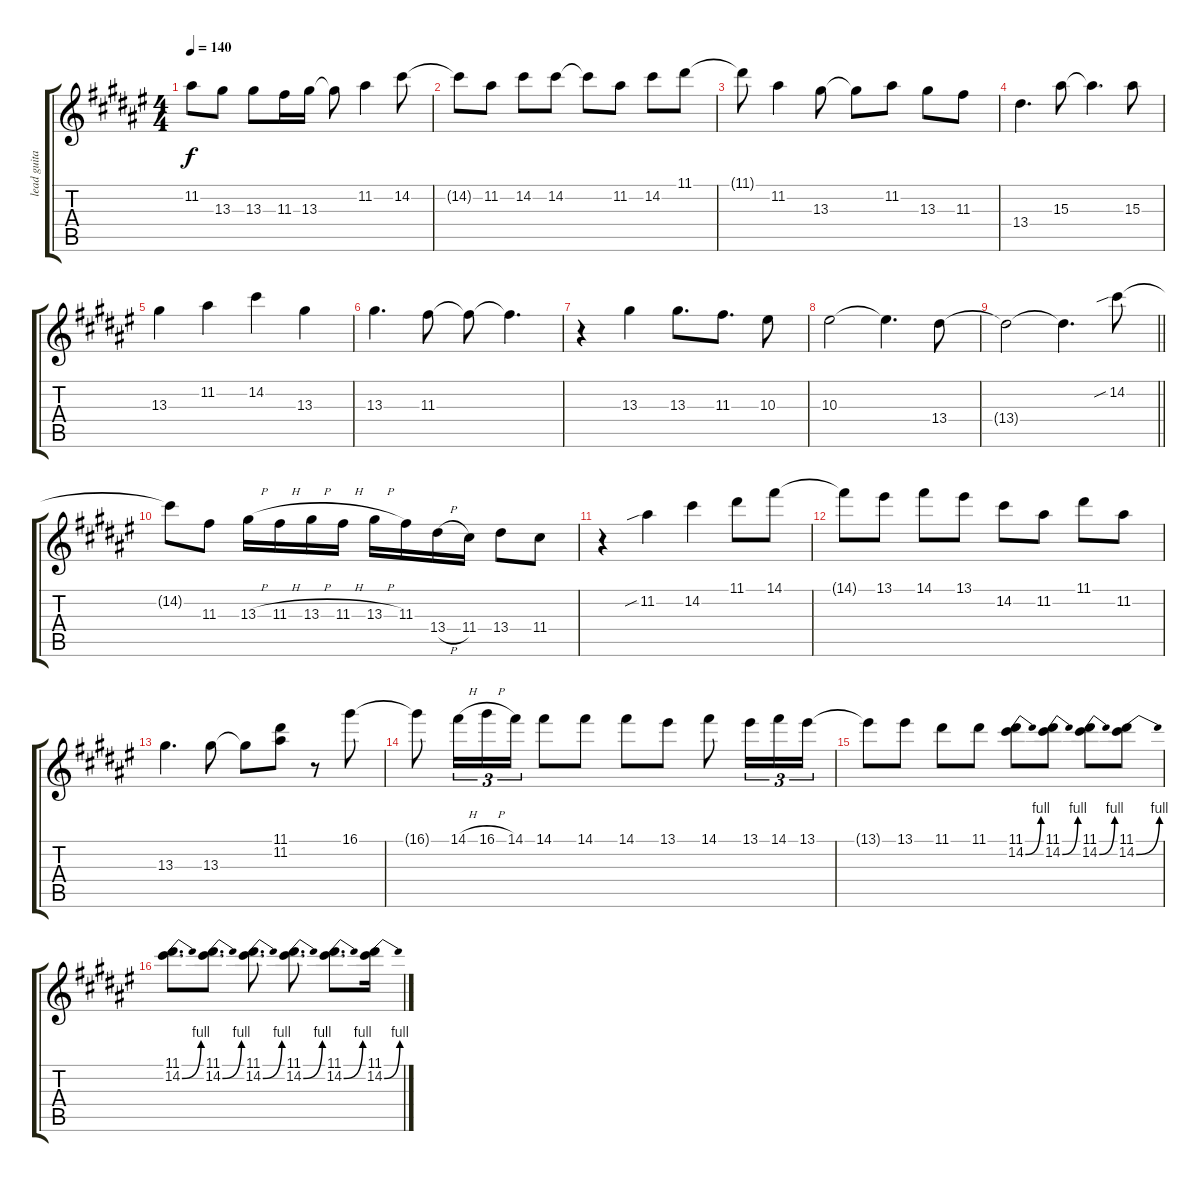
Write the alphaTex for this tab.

\track ("lead guitar/vocal" "lead guita") {instrument distortionguitar}
\staff {score tabs}
\tuning (E4 B3 G3 D3 A2 E2) {hide}
\ts (4 4)
\tempo 140
\clef g2
\ks d#minor
11.2{t}.8{dy f} 13.3.8 13.3.8 11.3.16 13.3.16 13.3{t}.8 11.2.4 14.2.8 |
14.2{t}.8 11.2.8 14.2.8 14.2.8 14.2{t}.8 11.2.8 14.2.8 11.1.8 |
11.1{t}.8 11.2.4 13.3.8 13.3{t}.8 11.2.8 13.3.8 11.3.8 |
13.4.4{d} 15.3.8 15.3{t}.4{d} 15.3.8 |
13.3.4 11.2.4 14.2.4 13.3.4 |
13.3.4{d} 11.3.8 11.3{t}.8 11.3{t}.4{d} |
r.4 13.3.4 13.3.8{d} 11.3.8{d} 10.3.8 |
10.3.2 10.3{t}.4{d} 13.4.8 |
\barLineRight lightlight
13.4{t}.2 13.4{t}.4{d} 14.2{sib}.8 |
14.2{t}.8 11.3.8 13.3{h}.16 11.3{h}.16 13.3{h}.16 11.3{h}.16 13.3{h}.16 11.3.16 13.4{h}.16 11.4.16 13.4.8 11.4.8 |
r.4 11.2{sib}.4 14.2.4 11.1.8 14.1.8 |
14.1{t}.8 13.1.8 14.1.8 13.1.8 14.2.8 11.2.8 11.1.8 11.2.8 |
13.3.4{d} 13.3.8 13.3{t}.8 (11.1 11.2).8 r.8 16.1.8 |
16.1{t}.8 14.1{h}.16{tu (3 2)} 16.1{h}.16{tu (3 2)} 14.1.16{tu (3 2)} 14.1.8 14.1.8 14.1.8 13.1.8 14.1.8 13.1.16{tu (3 2)} 14.1.16{tu (3 2)} 13.1.16{tu (3 2)} |
13.1{t}.8 13.1.8 11.1.8 11.1.8 (11.1 14.2{be (bend 0 0 60 4)}).8 (11.1 14.2{be (bend 0 0 60 4)}).8 (11.1 14.2{be (bend 0 0 60 4)}).8 (11.1 14.2{be (bend 0 0 60 4)}).8 |
(11.1 14.2{be (bend 0 0 60 4)}).8{d} (11.1 14.2{be (bend 0 0 60 4)}).8{d} (11.1 14.2{be (bend 0 0 60 4)}).8{d} (11.1 14.2{be (bend 0 0 60 4)}).8{d} (11.1 14.2{be (bend 0 0 60 4)}).8{d} (11.1 14.2{be (bend 0 0 60 4)}).16
